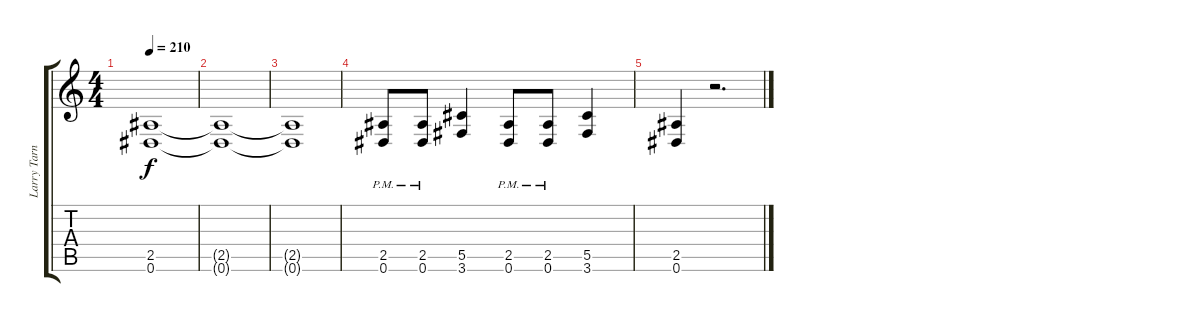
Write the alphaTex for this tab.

\track ("Larry Tarnowski" "Larry Tarn") {instrument distortionguitar}
\staff {score tabs}
\tuning (Eb4 Bb3 Gb3 Db3 Ab2 Eb2) {hide}
\ts (4 4)
\tempo 210
\clef g2
\ks c
(2.5 0.6).1{dy f} |
(2.5{t} 0.6{t}).1 |
(2.5{t} 0.6{t}).1 |
(2.5{pm} 0.6{pm}).8 (2.5{pm} 0.6{pm}).8 (5.5 3.6).4 (2.5{pm} 0.6{pm}).8 (2.5{pm} 0.6{pm}).8 (5.5 3.6).4 |
(2.5 0.6).4 r.2{d}
